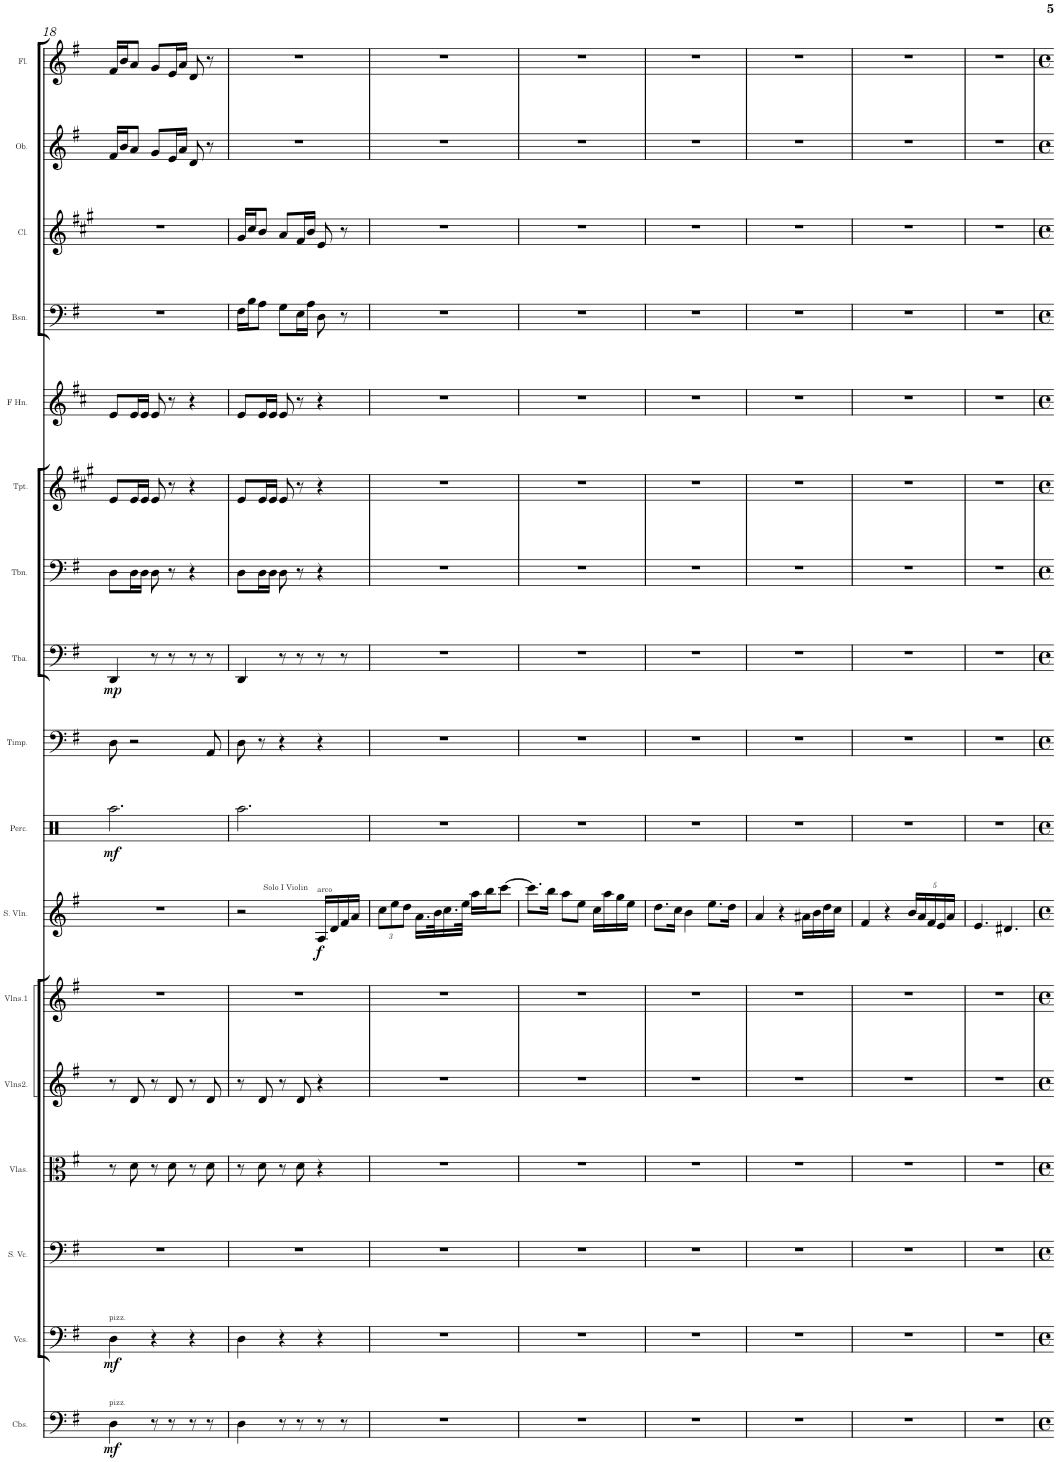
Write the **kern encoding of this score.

**kern	**dynam	**kern	**dynam	**kern	**kern	**kern	**kern	**kern	**dynam	**kern	**dynam	**kern	**kern	**dynam	**kern	**kern	**kern	**kern	**kern	**kern	**kern
*part17	*part17	*part16	*part16	*part15	*part14	*part13	*part12	*part11	*part11	*part10	*part10	*part9	*part8	*part8	*part7	*part6	*part5	*part4	*part3	*part2	*part1
*staff17	*staff17	*staff16	*staff16	*staff15	*staff14	*staff13	*staff12	*staff11	*staff11	*staff10	*staff10	*staff9	*staff8	*staff8	*staff7	*staff6	*staff5	*staff4	*staff3	*staff2	*staff1
*I"Contrabass Section	*	*I"Violoncello Section	*	*I"Solo cello	*I"Viola Section	*I"Violin Section2	*I"Violin Section1	*I"Solo Violin	*	*I"Percussion	*	*I"Timpani	*I"Tuba	*	*I"Trombone	*I"Trumpet	*I"French Horn	*I"Bassoon	*I"Clarinet	*I"Oboe	*I"Flute
*I'Cbs.	*	*I'Vcs.	*	*	*I'Vlas.	*I'Vlns2.	*I'Vlns.1	*I'S. Vln.	*	*I'Perc.	*	*I'Timp.	*I'Tba.	*	*I'Tbn.	*I'Tpt.	*I'F Hn.	*I'Bsn.	*I'Cl.	*I'Ob.	*I'Fl.
!!LO:PB:g=z
*clefF4	*	*clefF4	*	*clefF4	*clefC3	*clefG2	*clefG2	*clefG2	*	*clefX	*	*clefF4	*clefF4	*	*clefF4	*clefG2	*clefG2	*clefF4	*clefG2	*clefG2	*clefG2
*Trd7c12	*	*	*	*	*	*	*	*	*	*	*	*	*	*	*	*Trd1c2	*Trd4c7	*	*Trd1c2	*	*
*k[f#]	*	*k[f#]	*	*k[f#]	*k[f#]	*k[f#]	*k[f#]	*k[f#]	*	*k[f#]	*	*k[f#]	*k[f#]	*	*k[f#]	*k[f#c#g#]	*k[f#c#]	*k[f#]	*k[f#c#g#]	*k[f#]	*k[f#]
*G:	*	*G:	*	*G:	*G:	*G:	*G:	*G:	*	*G:	*	*G:	*G:	*	*G:	*A:	*D:	*G:	*A:	*G:	*G:
*M3/4	*	*M3/4	*	*M3/4	*M3/4	*M3/4	*M3/4	*M3/4	*	*M3/4	*	*M3/4	*M3/4	*	*M3/4	*M3/4	*M3/4	*M3/4	*M3/4	*M3/4	*M3/4
=18	=18	=18	=18	=18	=18	=18	=18	=18	=18	=18	=18	=18	=18	=18	=18	=18	=18	=18	=18	=18	=18
!	!	!LO:TX:a:t=pizz.	!	!	!	!	!	!	!	!	!	!	!	!	!	!	!	!	!	!	!
!LO:TX:a:t=pizz.	!	!	!	!	!	!	!	!	!	!	!	!	!	!	!	!	!	!	!	!	!
!	!LO:DY:b	!	!LO:DY:b	!	!	!	!	!	!	!	!LO:DY:b	!	!	!LO:DY:b	!	!	!	!	!	!	!
4D\	mf	4D\	mf	2.r	8r	8r	2.r	2.r	.	2.Raa\	mf	8D\	4DD/	mp	8D\L	8e/L	8e/L	2.r	2.r	16f#/LL	16f#/LL
.	.	.	.	.	.	.	.	.	.	.	.	.	.	.	.	.	.	.	.	16b/J	16b/J
.	.	.	.	.	8d\	8d/	.	.	.	.	.	2r	.	.	16D\L	16e/L	16e/L	.	.	8a/J	8a/J
.	.	.	.	.	.	.	.	.	.	.	.	.	.	.	16D\JJ	16e/JJ	16e/JJ	.	.	.	.
8r	.	4r	.	.	8r	8r	.	.	.	.	.	.	8r	.	8D\	8e/	8e/	.	.	8g/L	8g/L
8r	.	.	.	.	8d\	8d/	.	.	.	.	.	.	8r	.	8r	8r	8r	.	.	16e/L	16e/L
.	.	.	.	.	.	.	.	.	.	.	.	.	.	.	.	.	.	.	.	16a/JJ	16a/JJ
8r	.	4r	.	.	8r	8r	.	.	.	.	.	.	8r	.	4r	4r	4r	.	.	8d/	8d/
8r	.	.	.	.	8d\	8d/	.	.	.	.	.	8AA/	8r	.	.	.	.	.	.	8r	8r
=19	=19	=19	=19	=19	=19	=19	=19	=19	=19	=19	=19	=19	=19	=19	=19	=19	=19	=19	=19	=19	=19
4D\	.	4D\	.	2.r	8r	8r	2.r	2r	.	2.Raa\	.	8D\	4DD/	.	8D\L	8e/L	8e/L	16F#\LL	16g#/LL	2.r	2.r
.	.	.	.	.	.	.	.	.	.	.	.	.	.	.	.	.	.	16B\J	16cc#/J	.	.
.	.	.	.	.	8d\	8d/	.	.	.	.	.	8r	.	.	16D\L	16e/L	16e/L	8A\J	8b/J	.	.
.	.	.	.	.	.	.	.	.	.	.	.	.	.	.	16D\JJ	16e/JJ	16e/JJ	.	.	.	.
8r	.	4r	.	.	8r	8r	.	.	.	.	.	4r	8r	.	8D\	8e/	8e/	8G\L	8a/L	.	.
8r	.	.	.	.	8d\	8d/	.	.	.	.	.	.	8r	.	8r	8r	8r	16E\L	16f#/L	.	.
.	.	.	.	.	.	.	.	.	.	.	.	.	.	.	.	.	.	16A\JJ	16b/JJ	.	.
!	!	!	!	!	!	!	!	!LO:TX:a:t=Solo I Violin	!	!	!	!	!	!	!	!	!	!	!	!	!
!	!	!	!	!	!	!	!	!LO:TX:a:t=arco	!	!	!	!	!	!	!	!	!	!	!	!	!
!	!	!	!	!	!	!	!	!	!LO:DY:b	!	!	!	!	!	!	!	!	!	!	!	!
8r	.	4r	.	.	4r	4r	.	16A/LL	f	.	.	4r	8r	.	4r	4r	4r	8D\	8e/	.	.
.	.	.	.	.	.	.	.	16d/	.	.	.	.	.	.	.	.	.	.	.	.	.
8r	.	.	.	.	.	.	.	16f#/	.	.	.	.	8r	.	.	.	.	8r	8r	.	.
.	.	.	.	.	.	.	.	16a/JJ	.	.	.	.	.	.	.	.	.	.	.	.	.
=20	=20	=20	=20	=20	=20	=20	=20	=20	=20	=20	=20	=20	=20	=20	=20	=20	=20	=20	=20	=20	=20
*	*	*	*	*	*	*	*	*Xbrackettup	*	*	*	*	*	*	*	*	*	*	*	*	*
2.r	.	2.r	.	2.r	2.r	2.r	2.r	12cc\L	.	2.r	.	2.r	2.r	.	2.r	2.r	2.r	2.r	2.r	2.r	2.r
.	.	.	.	.	.	.	.	12ee\	.	.	.	.	.	.	.	.	.	.	.	.	.
.	.	.	.	.	.	.	.	12dd\J	.	.	.	.	.	.	.	.	.	.	.	.	.
.	.	.	.	.	.	.	.	16.a\LL	.	.	.	.	.	.	.	.	.	.	.	.	.
.	.	.	.	.	.	.	.	32b\K	.	.	.	.	.	.	.	.	.	.	.	.	.
.	.	.	.	.	.	.	.	16.cc\	.	.	.	.	.	.	.	.	.	.	.	.	.
.	.	.	.	.	.	.	.	32ee\JJk	.	.	.	.	.	.	.	.	.	.	.	.	.
.	.	.	.	.	.	.	.	16aa\LL	.	.	.	.	.	.	.	.	.	.	.	.	.
.	.	.	.	.	.	.	.	16bb\J	.	.	.	.	.	.	.	.	.	.	.	.	.
.	.	.	.	.	.	.	.	[8ccc\J	.	.	.	.	.	.	.	.	.	.	.	.	.
=21	=21	=21	=21	=21	=21	=21	=21	=21	=21	=21	=21	=21	=21	=21	=21	=21	=21	=21	=21	=21	=21
2.r	.	2.r	.	2.r	2.r	2.r	2.r	8.ccc\L]	.	2.r	.	2.r	2.r	.	2.r	2.r	2.r	2.r	2.r	2.r	2.r
.	.	.	.	.	.	.	.	16bb\Jk	.	.	.	.	.	.	.	.	.	.	.	.	.
.	.	.	.	.	.	.	.	8aa\L	.	.	.	.	.	.	.	.	.	.	.	.	.
.	.	.	.	.	.	.	.	8ee\J	.	.	.	.	.	.	.	.	.	.	.	.	.
.	.	.	.	.	.	.	.	16cc\LL	.	.	.	.	.	.	.	.	.	.	.	.	.
.	.	.	.	.	.	.	.	16aa\	.	.	.	.	.	.	.	.	.	.	.	.	.
.	.	.	.	.	.	.	.	16gg\	.	.	.	.	.	.	.	.	.	.	.	.	.
.	.	.	.	.	.	.	.	16ee\JJ	.	.	.	.	.	.	.	.	.	.	.	.	.
=22	=22	=22	=22	=22	=22	=22	=22	=22	=22	=22	=22	=22	=22	=22	=22	=22	=22	=22	=22	=22	=22
2.r	.	2.r	.	2.r	2.r	2.r	2.r	8.dd\L	.	2.r	.	2.r	2.r	.	2.r	2.r	2.r	2.r	2.r	2.r	2.r
.	.	.	.	.	.	.	.	16cc\Jk	.	.	.	.	.	.	.	.	.	.	.	.	.
.	.	.	.	.	.	.	.	4b\	.	.	.	.	.	.	.	.	.	.	.	.	.
.	.	.	.	.	.	.	.	8.ee\L	.	.	.	.	.	.	.	.	.	.	.	.	.
.	.	.	.	.	.	.	.	16dd\Jk	.	.	.	.	.	.	.	.	.	.	.	.	.
=23	=23	=23	=23	=23	=23	=23	=23	=23	=23	=23	=23	=23	=23	=23	=23	=23	=23	=23	=23	=23	=23
2.r	.	2.r	.	2.r	2.r	2.r	2.r	4a/	.	2.r	.	2.r	2.r	.	2.r	2.r	2.r	2.r	2.r	2.r	2.r
.	.	.	.	.	.	.	.	4r	.	.	.	.	.	.	.	.	.	.	.	.	.
.	.	.	.	.	.	.	.	16a#X\LL	.	.	.	.	.	.	.	.	.	.	.	.	.
.	.	.	.	.	.	.	.	16b\	.	.	.	.	.	.	.	.	.	.	.	.	.
.	.	.	.	.	.	.	.	16dd\	.	.	.	.	.	.	.	.	.	.	.	.	.
.	.	.	.	.	.	.	.	16cc\JJ	.	.	.	.	.	.	.	.	.	.	.	.	.
=24	=24	=24	=24	=24	=24	=24	=24	=24	=24	=24	=24	=24	=24	=24	=24	=24	=24	=24	=24	=24	=24
2.r	.	2.r	.	2.r	2.r	2.r	2.r	4f#/	.	2.r	.	2.r	2.r	.	2.r	2.r	2.r	2.r	2.r	2.r	2.r
.	.	.	.	.	.	.	.	4r	.	.	.	.	.	.	.	.	.	.	.	.	.
.	.	.	.	.	.	.	.	20b/LL	.	.	.	.	.	.	.	.	.	.	.	.	.
.	.	.	.	.	.	.	.	20a/	.	.	.	.	.	.	.	.	.	.	.	.	.
.	.	.	.	.	.	.	.	20f#/	.	.	.	.	.	.	.	.	.	.	.	.	.
.	.	.	.	.	.	.	.	20e/	.	.	.	.	.	.	.	.	.	.	.	.	.
.	.	.	.	.	.	.	.	20a/JJ	.	.	.	.	.	.	.	.	.	.	.	.	.
=25	=25	=25	=25	=25	=25	=25	=25	=25	=25	=25	=25	=25	=25	=25	=25	=25	=25	=25	=25	=25	=25
2.r	.	2.r	.	2.r	2.r	2.r	2.r	4.e/	.	2.r	.	2.r	2.r	.	2.r	2.r	2.r	2.r	2.r	2.r	2.r
.	.	.	.	.	.	.	.	4.d#X/	.	.	.	.	.	.	.	.	.	.	.	.	.
=	=	=	=	=	=	=	=	=	=	=	=	=	=	=	=	=	=	=	=	=	=
*-	*-	*-	*-	*-	*-	*-	*-	*-	*-	*-	*-	*-	*-	*-	*-	*-	*-	*-	*-	*-	*-
